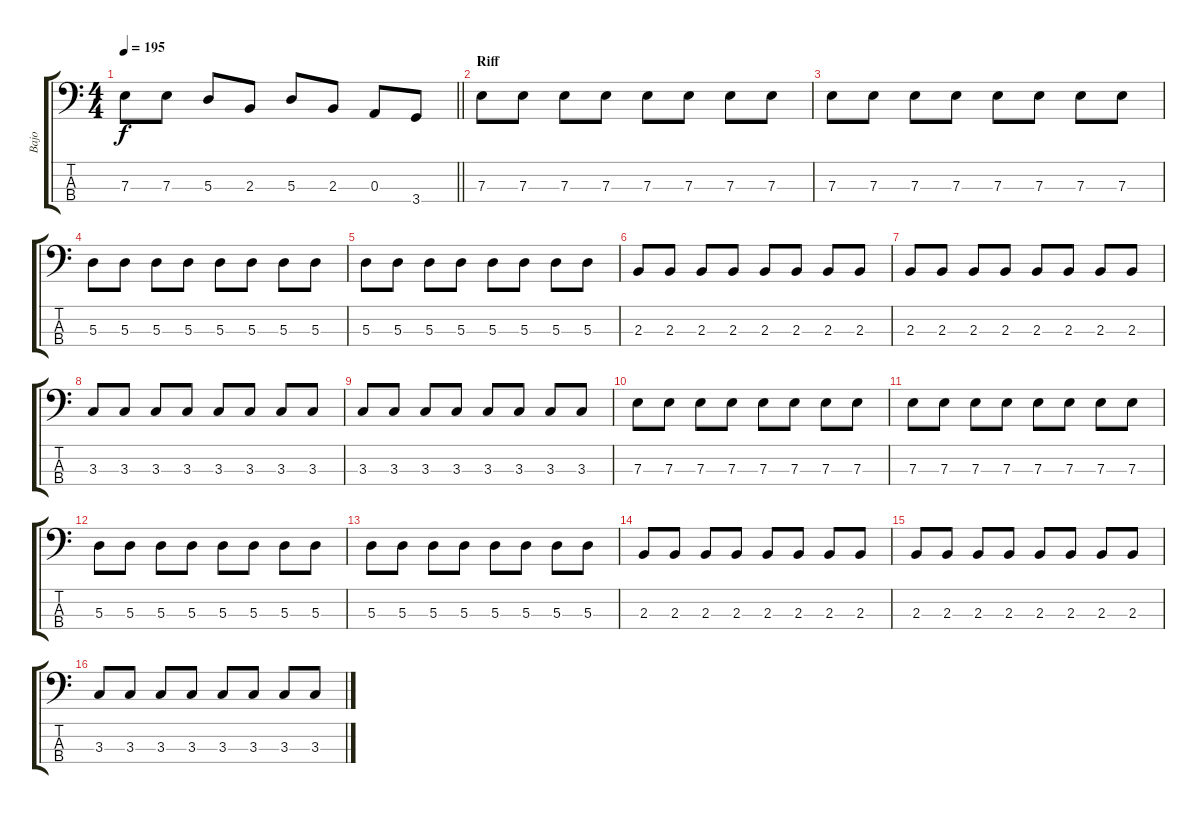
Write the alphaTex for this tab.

\track ("Bajo" "Bajo") {instrument electricbassfinger}
\staff {score tabs}
\tuning (G2 D2 A1 E1) {hide}
\ts (4 4)
\tempo 195
\clef f4
\barLineRight lightlight
\ks c
7.3.8{dy f} 7.3.8 5.3.8 2.3.8 5.3.8 2.3.8 0.3.8 3.4.8 |
\section ("" "Riff")
7.3.8 7.3.8 7.3.8 7.3.8 7.3.8 7.3.8 7.3.8 7.3.8 |
7.3.8 7.3.8 7.3.8 7.3.8 7.3.8 7.3.8 7.3.8 7.3.8 |
5.3.8 5.3.8 5.3.8 5.3.8 5.3.8 5.3.8 5.3.8 5.3.8 |
5.3.8 5.3.8 5.3.8 5.3.8 5.3.8 5.3.8 5.3.8 5.3.8 |
2.3.8 2.3.8 2.3.8 2.3.8 2.3.8 2.3.8 2.3.8 2.3.8 |
2.3.8 2.3.8 2.3.8 2.3.8 2.3.8 2.3.8 2.3.8 2.3.8 |
3.3.8 3.3.8 3.3.8 3.3.8 3.3.8 3.3.8 3.3.8 3.3.8 |
3.3.8 3.3.8 3.3.8 3.3.8 3.3.8 3.3.8 3.3.8 3.3.8 |
7.3.8 7.3.8 7.3.8 7.3.8 7.3.8 7.3.8 7.3.8 7.3.8 |
7.3.8 7.3.8 7.3.8 7.3.8 7.3.8 7.3.8 7.3.8 7.3.8 |
5.3.8 5.3.8 5.3.8 5.3.8 5.3.8 5.3.8 5.3.8 5.3.8 |
5.3.8 5.3.8 5.3.8 5.3.8 5.3.8 5.3.8 5.3.8 5.3.8 |
2.3.8 2.3.8 2.3.8 2.3.8 2.3.8 2.3.8 2.3.8 2.3.8 |
2.3.8 2.3.8 2.3.8 2.3.8 2.3.8 2.3.8 2.3.8 2.3.8 |
3.3.8 3.3.8 3.3.8 3.3.8 3.3.8 3.3.8 3.3.8 3.3.8
